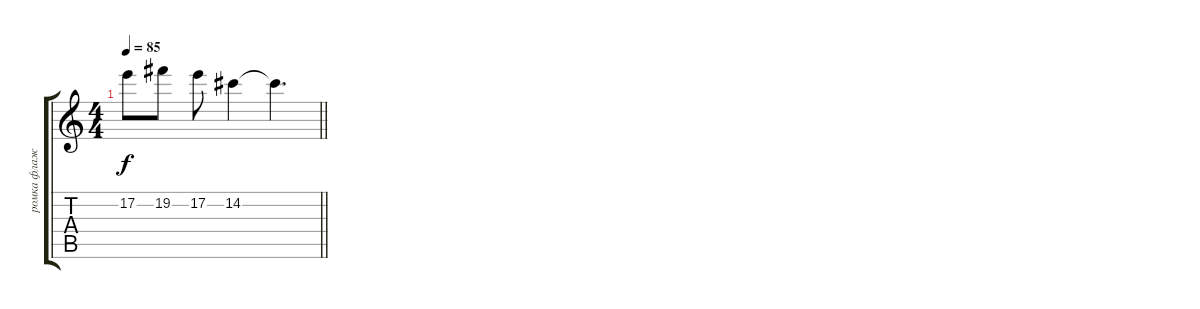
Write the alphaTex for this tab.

\track ("ромка флажолет" "ромка флаж") {instrument electricguitarjazz}
\staff {score tabs}
\tuning (E4 B3 G3 D3 A2 E2) {hide}
\ts (4 4)
\tempo 85
\clef g2
\barLineRight lightlight
\ks c
17.2{t}.8{dy f} 19.2.8 17.2.8 14.2.4 14.2{t}.4{d}
